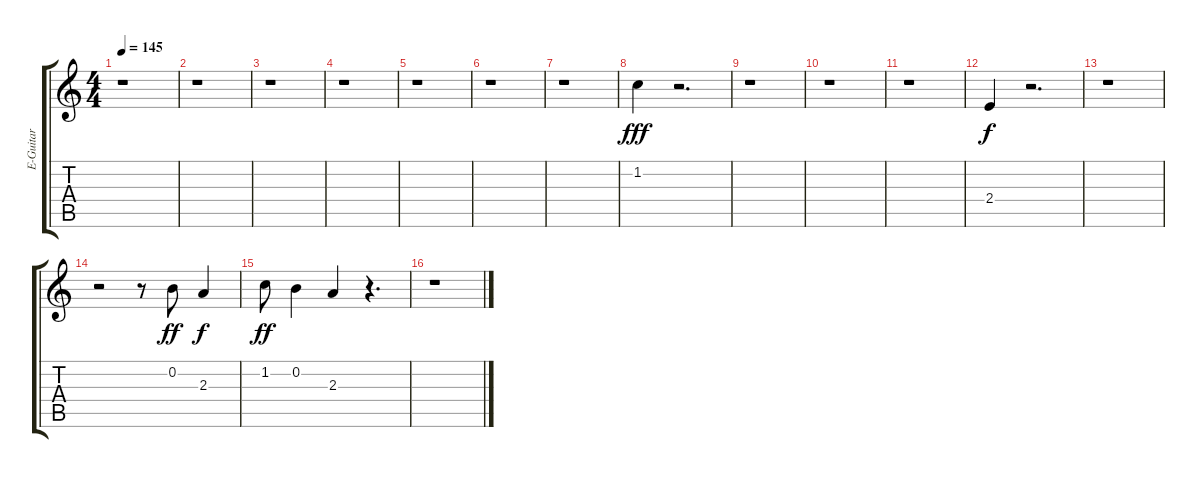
\track ("E-Guitar" "E-Guitar") {instrument electricguitarjazz}
\staff {score tabs}
\tuning (E4 B3 G3 D3 A2 E2) {hide}
\ts (4 4)
\tempo 145
\clef g2
\ks c
r.1{dy ff} |
r.1 |
r.1 |
r.1 |
r.1 |
r.1 |
r.1 |
1.2.4{dy fff} r.2{d} |
r.1 |
r.1 |
r.1 |
2.4.4{dy f} r.2{d} |
r.1 |
r.2 r.8 0.2.8{dy ff} 2.3.4{dy f} |
1.2.8{dy ff} 0.2.4 2.3.4 r.4{d} |
r.1
